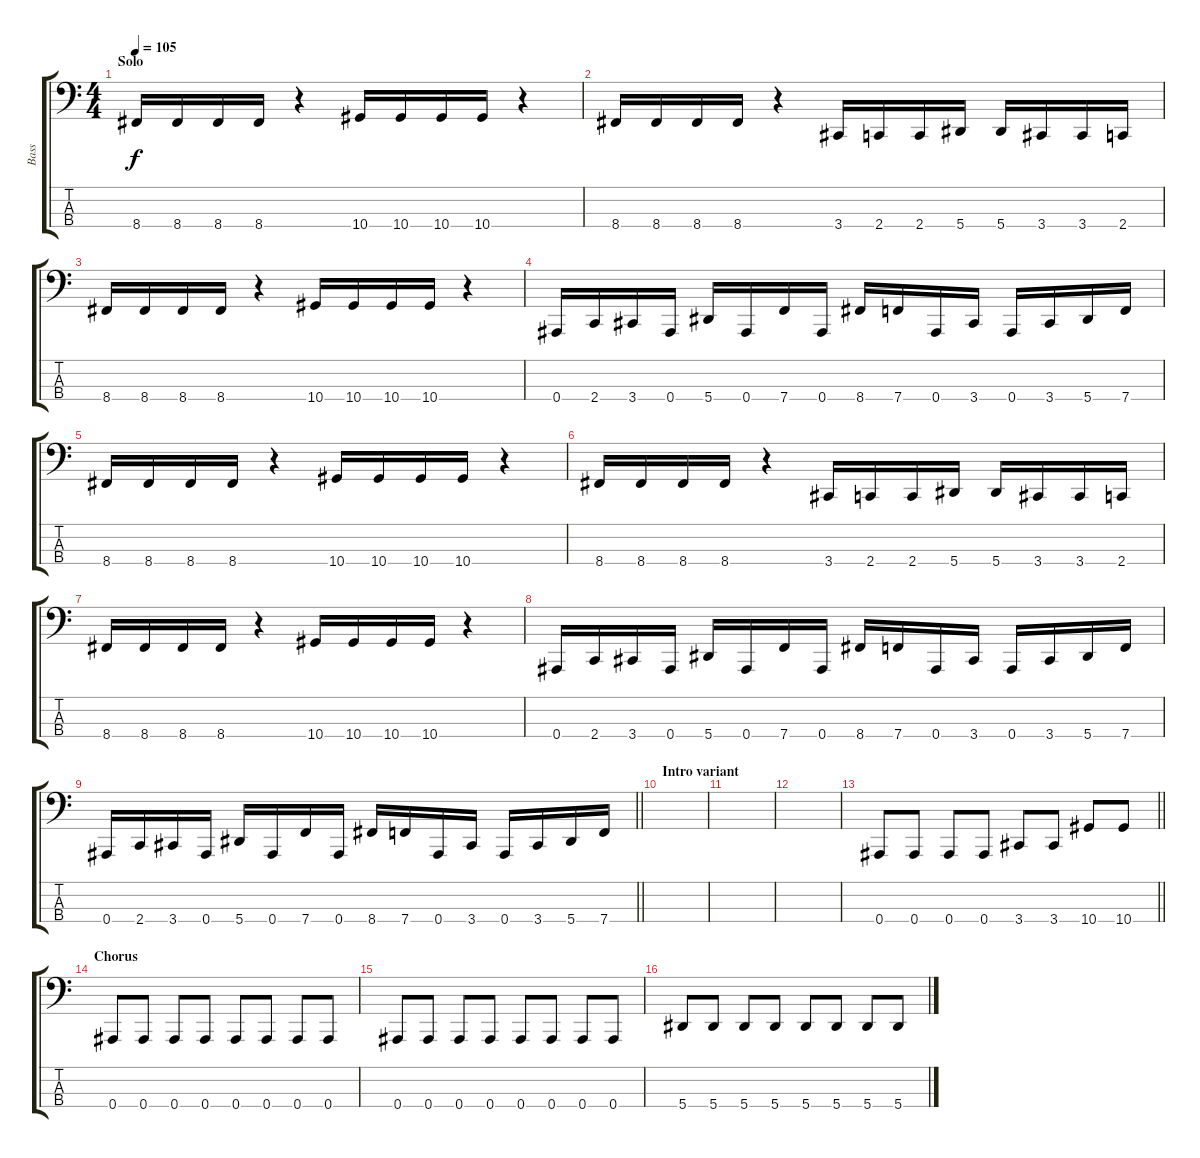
\track ("Bass" "Bass") {instrument electricbasspick}
\staff {score tabs}
\tuning (Eb2 Bb1 F1 Bb0) {hide}
\ts (4 4)
\section ("" "Solo")
\tempo 105
\clef f4
\ks c
8.4.16{dy f} 8.4.16 8.4.16 8.4.16 r.4 10.4.16 10.4.16 10.4.16 10.4.16 r.4 |
8.4.16 8.4.16 8.4.16 8.4.16 r.4 3.4.16 2.4.16 2.4.16 5.4.16 5.4.16 3.4.16 3.4.16 2.4.16 |
8.4.16 8.4.16 8.4.16 8.4.16 r.4 10.4.16 10.4.16 10.4.16 10.4.16 r.4 |
0.4.16 2.4.16 3.4.16 0.4.16 5.4.16 0.4.16 7.4.16 0.4.16 8.4.16 7.4.16 0.4.16 3.4.16 0.4.16 3.4.16 5.4.16 7.4.16 |
8.4.16 8.4.16 8.4.16 8.4.16 r.4 10.4.16 10.4.16 10.4.16 10.4.16 r.4 |
8.4.16 8.4.16 8.4.16 8.4.16 r.4 3.4.16 2.4.16 2.4.16 5.4.16 5.4.16 3.4.16 3.4.16 2.4.16 |
8.4.16 8.4.16 8.4.16 8.4.16 r.4 10.4.16 10.4.16 10.4.16 10.4.16 r.4 |
0.4.16 2.4.16 3.4.16 0.4.16 5.4.16 0.4.16 7.4.16 0.4.16 8.4.16 7.4.16 0.4.16 3.4.16 0.4.16 3.4.16 5.4.16 7.4.16 |
\barLineRight lightlight
0.4.16 2.4.16 3.4.16 0.4.16 5.4.16 0.4.16 7.4.16 0.4.16 8.4.16 7.4.16 0.4.16 3.4.16 0.4.16 3.4.16 5.4.16 7.4.16 |
\section ("" "Intro variant")
|
|
|
\barLineRight lightlight
0.4.8 0.4.8 0.4.8 0.4.8 3.4.8 3.4.8 10.4.8 10.4.8 |
\section ("" "Chorus")
0.4.8 0.4.8 0.4.8 0.4.8 0.4.8 0.4.8 0.4.8 0.4.8 |
0.4.8 0.4.8 0.4.8 0.4.8 0.4.8 0.4.8 0.4.8 0.4.8 |
5.4.8 5.4.8 5.4.8 5.4.8 5.4.8 5.4.8 5.4.8 5.4.8
